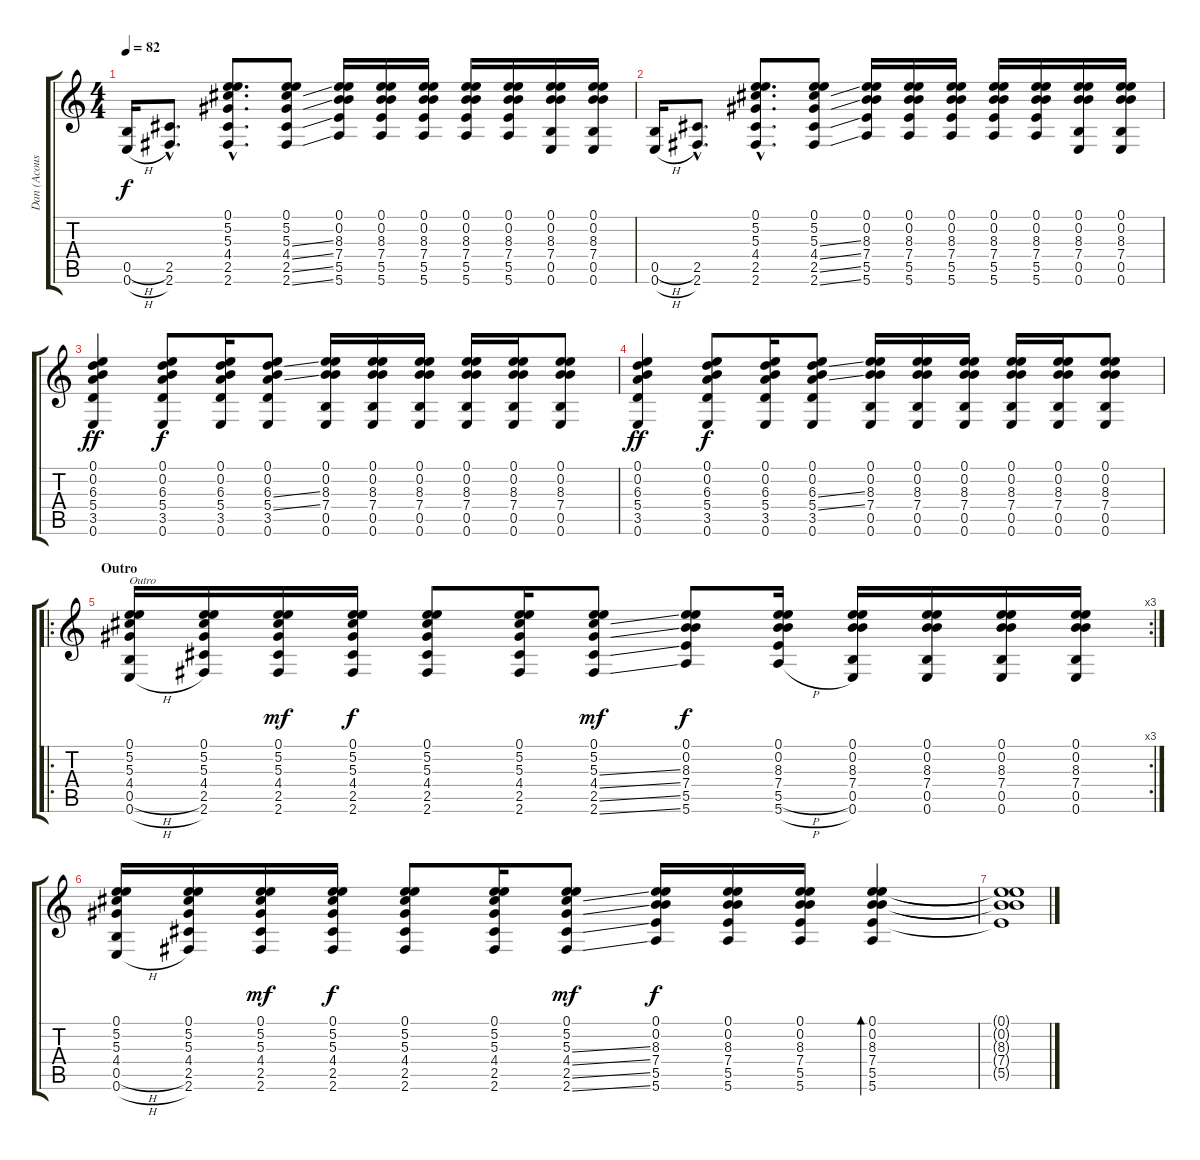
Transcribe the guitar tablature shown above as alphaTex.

\track ("Dan (Acoustic guitar)" "Dan (Acous") {instrument acousticguitarsteel}
\staff {score tabs}
\tuning (E4 B3 Ab3 E3 B2 E2) {hide}
\ts (4 4)
\tempo 82
\clef g2
\ks c
(0.5{h} 0.6{h}).16{dy f} (2.5{hac} 2.6{hac}).8{d} (0.1{hac} 5.2{hac} 5.3{hac} 4.4{hac} 2.5{hac} 2.6{hac}).8{d} (0.1 5.2 5.3{ss} 4.4{ss} 2.5{ss} 2.6{ss}).8 (0.1 0.2 8.3 7.4 5.5 5.6).16 (0.1 0.2 8.3 7.4 5.5 5.6).16 (0.1 0.2 8.3 7.4 5.5 5.6).16 (0.1 0.2 8.3 7.4 5.5 5.6).16 (0.1 0.2 8.3 7.4 5.5 5.6).16 (0.1 0.2 8.3 7.4 0.5 0.6).16 (0.1 0.2 8.3 7.4 0.5 0.6).16 |
(0.5{h} 0.6{h}).16 (2.5{hac} 2.6{hac}).8{d} (0.1{hac} 5.2{hac} 5.3{hac} 4.4{hac} 2.5{hac} 2.6{hac}).8{d} (0.1 5.2 5.3{ss} 4.4{ss} 2.5{ss} 2.6{ss}).8 (0.1 0.2 8.3 7.4 5.5 5.6).16 (0.1 0.2 8.3 7.4 5.5 5.6).16 (0.1 0.2 8.3 7.4 5.5 5.6).16 (0.1 0.2 8.3 7.4 5.5 5.6).16 (0.1 0.2 8.3 7.4 5.5 5.6).16 (0.1 0.2 8.3 7.4 0.5 0.6).16 (0.1 0.2 8.3 7.4 0.5 0.6).16 |
(0.1 0.2 6.3 5.4 3.5 0.6).4{dy ff} (0.1 0.2 6.3 5.4 3.5 0.6).8{dy f} (0.1 0.2 6.3 5.4 3.5 0.6).16 (0.1 0.2 6.3{ss} 5.4{ss} 3.5 0.6).8 (0.1 0.2 8.3 7.4 0.5 0.6).16 (0.1 0.2 8.3 7.4 0.5 0.6).16 (0.1 0.2 8.3 7.4 0.5 0.6).16 (0.1 0.2 8.3 7.4 0.5 0.6).16 (0.1 0.2 8.3 7.4 0.5 0.6).16 (0.1 0.2 8.3 7.4 0.5 0.6).8 |
(0.1 0.2 6.3 5.4 3.5 0.6).4{dy ff} (0.1 0.2 6.3 5.4 3.5 0.6).8{dy f} (0.1 0.2 6.3 5.4 3.5 0.6).16 (0.1 0.2 6.3{ss} 5.4{ss} 3.5 0.6).8 (0.1 0.2 8.3 7.4 0.5 0.6).16 (0.1 0.2 8.3 7.4 0.5 0.6).16 (0.1 0.2 8.3 7.4 0.5 0.6).16 (0.1 0.2 8.3 7.4 0.5 0.6).16 (0.1 0.2 8.3 7.4 0.5 0.6).16 (0.1 0.2 8.3 7.4 0.5 0.6).8 |
\ro
\rc 3
\section ("" "Outro")
(0.1 5.2 5.3 4.4 0.5{h} 0.6{h}).16{txt "Outro"} (0.1 5.2 5.3 4.4 2.5 2.6).16 (0.1 5.2 5.3 4.4 2.5 2.6).16{dy mf} (0.1 5.2 5.3 4.4 2.5 2.6).16{dy f} (0.1 5.2 5.3 4.4 2.5 2.6).8 (0.1 5.2 5.3 4.4 2.5 2.6).16 (0.1 5.2 5.3{ss} 4.4{ss} 2.5{ss} 2.6{ss}).8{dy mf} (0.1 0.2 8.3 7.4 5.5 5.6).8{dy f} (0.1 0.2 8.3 7.4 5.5{h} 5.6{h}).16 (0.1 0.2 8.3 7.4 0.5 0.6).16 (0.1 0.2 8.3 7.4 0.5 0.6).16 (0.1 0.2 8.3 7.4 0.5 0.6).16 (0.1 0.2 8.3 7.4 0.5 0.6).16 |
(0.1 5.2 5.3 4.4 0.5{h} 0.6{h}).16 (0.1 5.2 5.3 4.4 2.5 2.6).16 (0.1 5.2 5.3 4.4 2.5 2.6).16{dy mf} (0.1 5.2 5.3 4.4 2.5 2.6).16{dy f} (0.1 5.2 5.3 4.4 2.5 2.6).8 (0.1 5.2 5.3 4.4 2.5 2.6).16 (0.1 5.2 5.3{ss} 4.4{ss} 2.5{ss} 2.6{ss}).8{dy mf} (0.1 0.2 8.3 7.4 5.5 5.6).16{dy f} (0.1 0.2 8.3 7.4 5.5 5.6).16 (0.1 0.2 8.3 7.4 5.5 5.6).16 (0.1 0.2 8.3 7.4 5.5 5.6).4{bd 60} |
(0.1{t} 0.2{t} 8.3{t} 7.4{t} 5.5{t}).1
